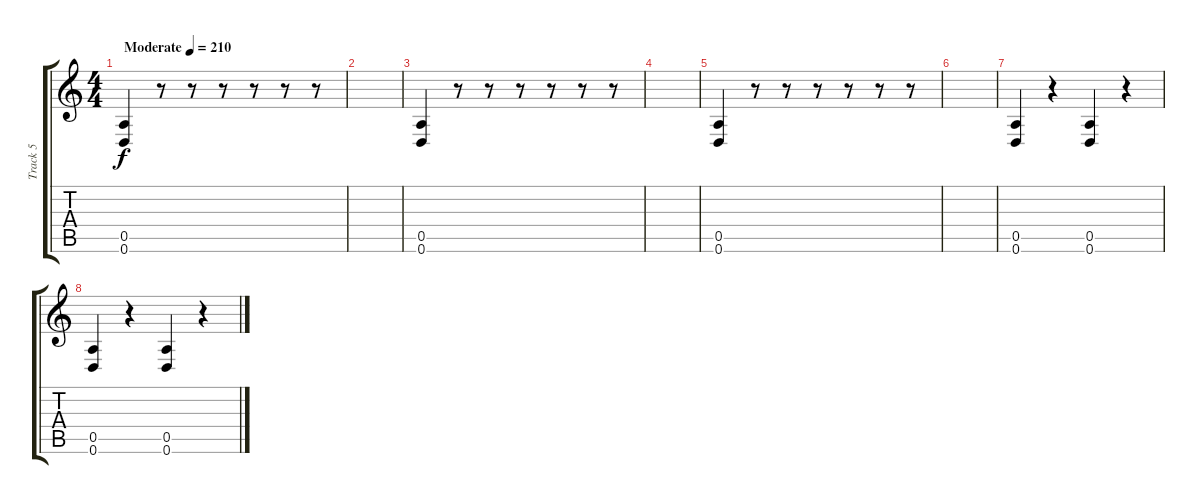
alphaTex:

\track ("Track 5" "Track 5") {instrument distortionguitar}
\staff {score tabs}
\tuning (E4 B3 G3 D3 A2 D2) {hide}
\ts (4 4)
\tempo (210 "Moderate")
\clef g2
\ks c
(0.5 0.6).4{dy f instrument distortionguitar} r.8 r.8 r.8 r.8 r.8 r.8 |
|
(0.5 0.6).4 r.8 r.8 r.8 r.8 r.8 r.8 |
|
(0.5 0.6).4 r.8 r.8 r.8 r.8 r.8 r.8 |
|
(0.5 0.6).4 r.4 (0.5 0.6).4 r.4 |
(0.5 0.6).4 r.4 (0.5 0.6).4 r.4
